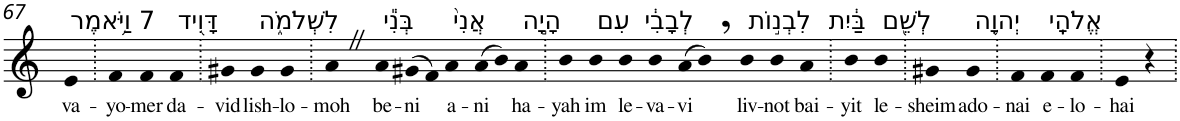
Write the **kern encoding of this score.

**kern	**text
*part1	*part1
*staff1	*staff1
*I"Piano	*
*I'Pno	*
!!LO:PB:g=z
*clefG2	*
*k[]	*
=67	=67
!LO:TX:a:t=7 וַיֹּ֥אמֶר	!
!	!LO:LY:b
4e	va-
=68.	=68.
!	!LO:LY:b
4f	-yo-
!	!LO:LY:b
4f	-mer
!LO:TX:a:t=דָּוִ֖יד	!
!	!LO:LY:b
4f	da-
=69.	=69.
!	!LO:LY:b
4g#X	-vid
!LO:TX:a:t=לִשְׁלֹמֹ֑ה	!
!	!LO:LY:b
4g#	lish-
!	!LO:LY:b
4g#	-lo-
=70.	=70.
!	!LO:LY:b
4aZ	-moh
!LO:TX:a:t=בְּנִ֕י	!
!	!LO:LY:b
4a	be-
!	!LO:LY:b
(>8g#X	-ni
8f)	.
!LO:TX:a:t=אֲנִי֙	!
!	!LO:LY:b
4a	a-
!	!LO:LY:b
(>8a	-ni
8b)	.
!LO:TX:a:t=הָיָ֣ה	!
!	!LO:LY:b
4a	ha-
=71.	=71.
!	!LO:LY:b
4b	-yah
!LO:TX:a:t=עִם	!
!	!LO:LY:b
4b	im
!LO:TX:a:t=לְבָבִ֔י	!
!	!LO:LY:b
4b	le-
!	!LO:LY:b
4b	-va-
!	!LO:LY:b
(>8a	-vi
8b,)	.
!LO:TX:a:t=לִבְנ֣וֹת	!
!	!LO:LY:b
4b	liv-
!	!LO:LY:b
4b	-not
!LO:TX:a:t=בַּ֔יִת	!
!	!LO:LY:b
4a	bai-
=72.	=72.
!	!LO:LY:b
4b	-yit
!LO:TX:a:t=לְשֵׁ֖ם	!
!	!LO:LY:b
4b	le-
=73.	=73.
!	!LO:LY:b
4g#X	-sheim
!LO:TX:a:t=יְהוָ֥ה	!
!	!LO:LY:b
4g#	ado-
=74.	=74.
!	!LO:LY:b
4f	-nai
!LO:TX:a:t=אֱלֹהָֽי	!
!	!LO:LY:b
4f	e-
!	!LO:LY:b
4f	-lo-
=75.	=75.
!	!LO:LY:b
4e	-hai
4r	.
=.	=.
*-	*-
